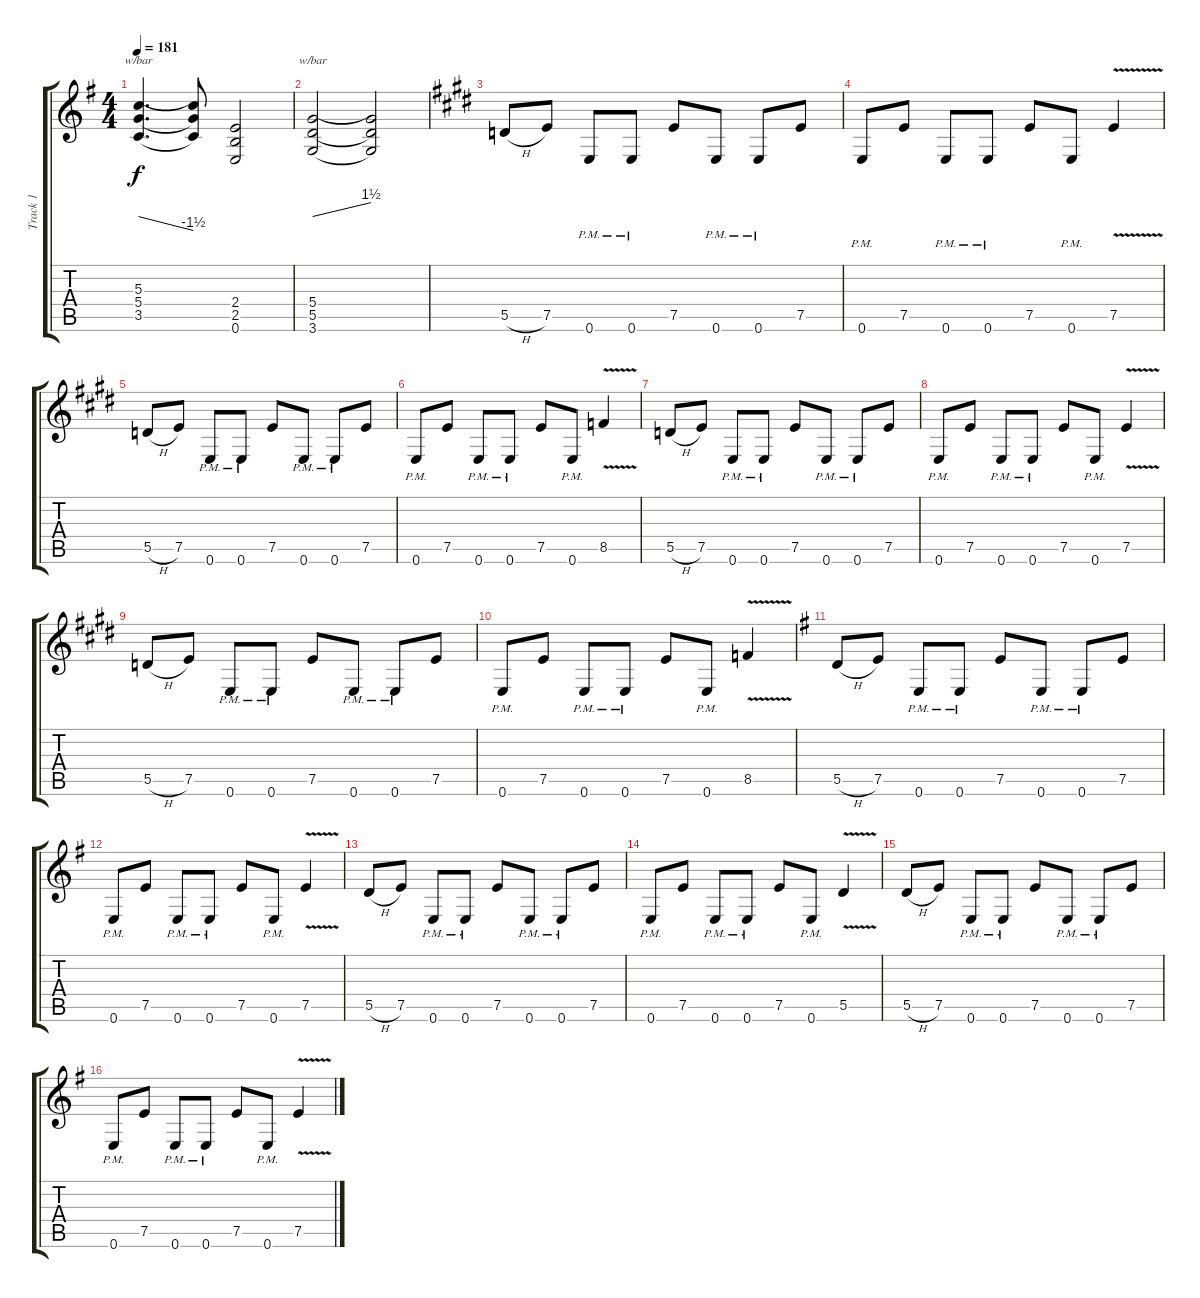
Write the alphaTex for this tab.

\track ("Track 1" "Track 1") {instrument acousticguitarsteel}
\staff {score tabs}
\tuning (E4 B3 G3 D3 A2 E2) {hide}
\ts (4 4)
\tempo 181
\clef g2
\ks g
(5.3 5.4 3.5).4{d tbe (dive default 0 0 60 -6) dy f} (5.3{t} 5.4{t} 3.5{t}).8 (2.4 2.5 0.6).2 |
(5.4 5.5 3.6).2{tbe (dive default 0 0 60 6)} (5.4{t} 5.5{t} 3.6{t}).2 |
\ks e
5.5{h}.8 7.5.8 0.6{pm}.8 0.6{pm}.8 7.5.8 0.6{pm}.8 0.6{pm}.8 7.5.8 |
0.6{pm}.8 7.5.8 0.6{pm}.8 0.6{pm}.8 7.5.8 0.6{pm}.8 7.5{v}.4 |
5.5{h}.8 7.5.8 0.6{pm}.8 0.6{pm}.8 7.5.8 0.6{pm}.8 0.6{pm}.8 7.5.8 |
0.6{pm}.8 7.5.8 0.6{pm}.8 0.6{pm}.8 7.5.8 0.6{pm}.8 8.5{v}.4 |
5.5{h}.8 7.5.8 0.6{pm}.8 0.6{pm}.8 7.5.8 0.6{pm}.8 0.6{pm}.8 7.5.8 |
0.6{pm}.8 7.5.8 0.6{pm}.8 0.6{pm}.8 7.5.8 0.6{pm}.8 7.5{v}.4 |
5.5{h}.8 7.5.8 0.6{pm}.8 0.6{pm}.8 7.5.8 0.6{pm}.8 0.6{pm}.8 7.5.8 |
0.6{pm}.8 7.5.8 0.6{pm}.8 0.6{pm}.8 7.5.8 0.6{pm}.8 8.5{v}.4 |
\ks g
5.5{h}.8 7.5.8 0.6{pm}.8 0.6{pm}.8 7.5.8 0.6{pm}.8 0.6{pm}.8 7.5.8 |
0.6{pm}.8 7.5.8 0.6{pm}.8 0.6{pm}.8 7.5.8 0.6{pm}.8 7.5{v}.4 |
5.5{h}.8 7.5.8 0.6{pm}.8 0.6{pm}.8 7.5.8 0.6{pm}.8 0.6{pm}.8 7.5.8 |
0.6{pm}.8 7.5.8 0.6{pm}.8 0.6{pm}.8 7.5.8 0.6{pm}.8 5.5{v}.4 |
5.5{h}.8 7.5.8 0.6{pm}.8 0.6{pm}.8 7.5.8 0.6{pm}.8 0.6{pm}.8 7.5.8 |
0.6{pm}.8 7.5.8 0.6{pm}.8 0.6{pm}.8 7.5.8 0.6{pm}.8 7.5{v}.4
